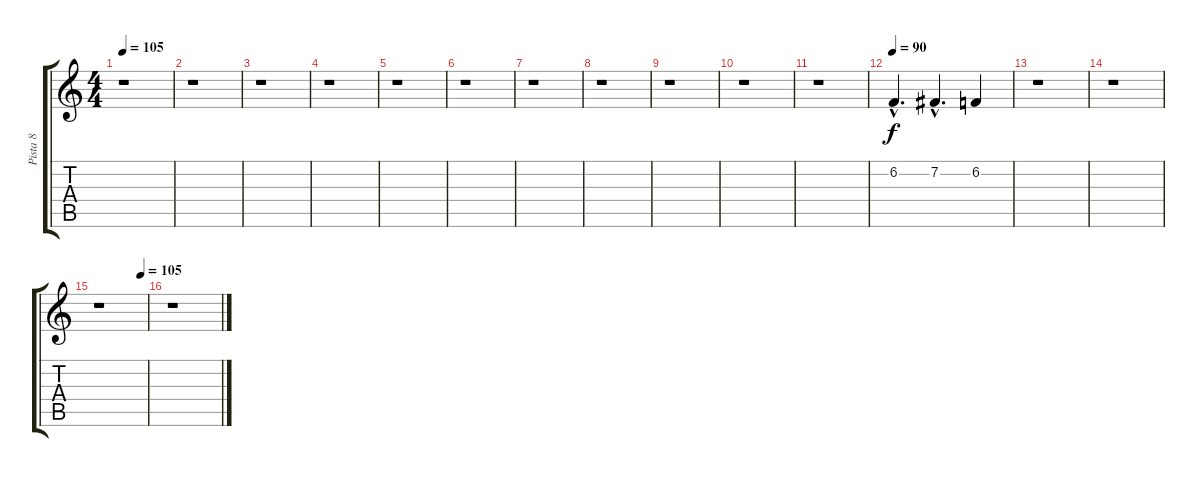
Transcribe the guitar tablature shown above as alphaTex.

\track ("Pista 8" "Pista 8") {instrument birdtweet}
\staff {score tabs}
\tuning (E4 B3 G3 D3 A2 E2) {hide}
\ts (4 4)
\tempo 105
\clef g2
\ks c
r.1{dy f} |
r.1 |
r.1 |
r.1 |
r.1 |
r.1 |
r.1 |
r.1 |
r.1 |
r.1 |
r.1 |
\tempo 90
6.2{hac}.4{d} 7.2{hac}.4{d} 6.2.4 |
r.1 |
r.1 |
\tempo (105 0.875)
r.1 |
r.1
